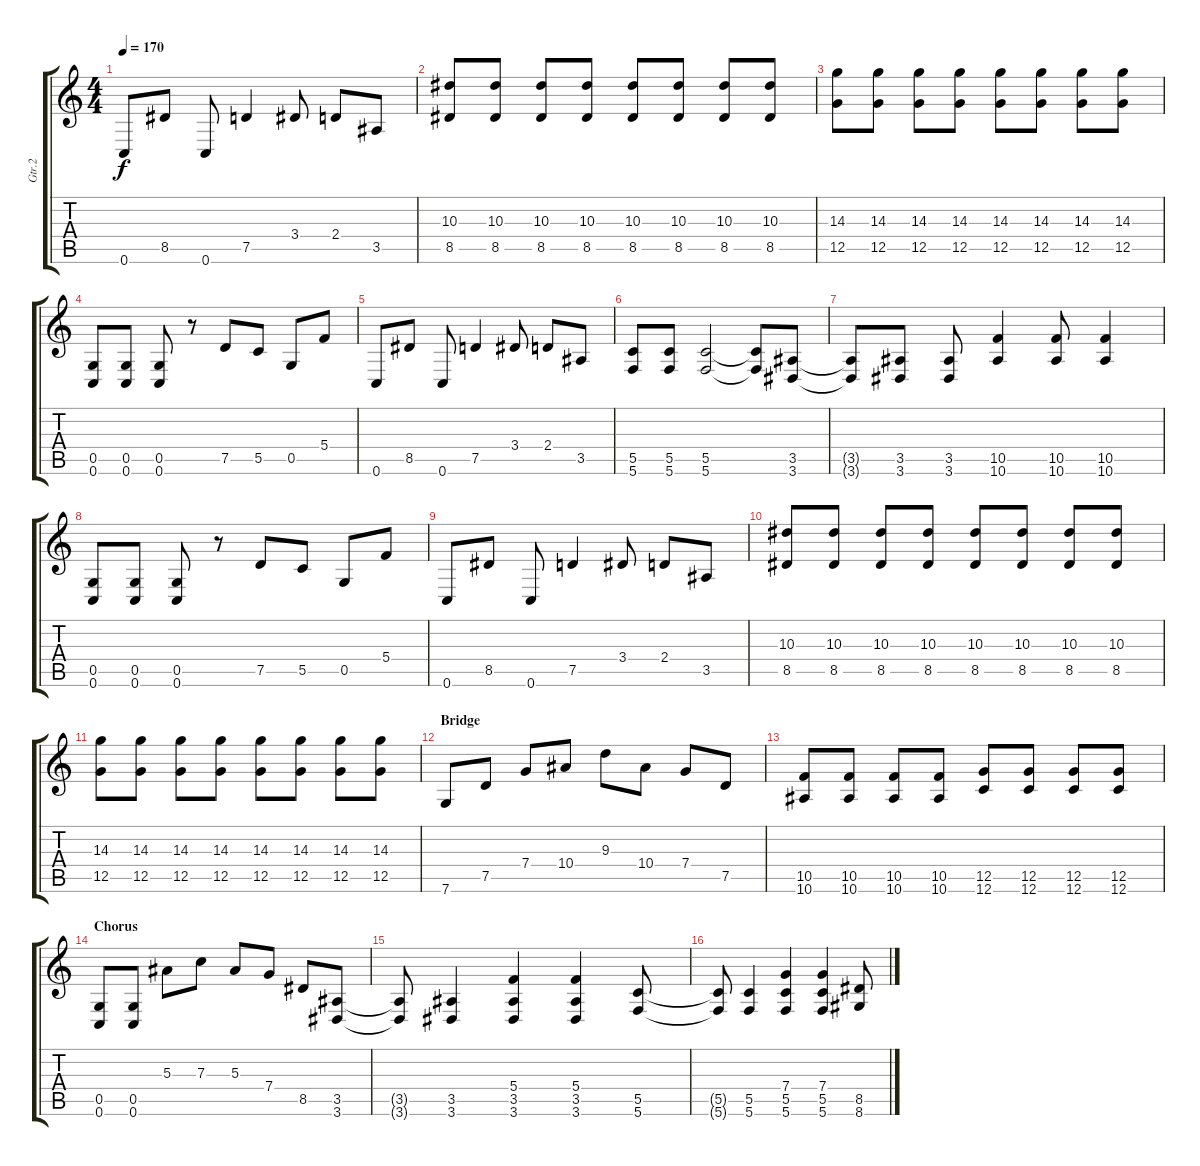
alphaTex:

\track ("Gtr.2" "Gtr.2") {instrument distortionguitar}
\staff {score tabs}
\tuning (D4 A3 F3 C3 G2 C2) {hide}
\ts (4 4)
\tempo 170
\clef g2
\ks c
0.6.8{dy f} 8.5.8 0.6.8 7.5.4 3.4.8 2.4.8 3.5.8 |
(10.3 8.5).8 (10.3 8.5).8 (10.3 8.5).8 (10.3 8.5).8 (10.3 8.5).8 (10.3 8.5).8 (10.3 8.5).8 (10.3 8.5).8 |
(14.3 12.5).8 (14.3 12.5).8 (14.3 12.5).8 (14.3 12.5).8 (14.3 12.5).8 (14.3 12.5).8 (14.3 12.5).8 (14.3 12.5).8 |
(0.5 0.6).8 (0.5 0.6).8 (0.5 0.6).8 r.8 7.5.8 5.5.8 0.5.8 5.4.8 |
0.6.8 8.5.8 0.6.8 7.5.4 3.4.8 2.4.8 3.5.8 |
(5.5 5.6).8 (5.5 5.6).8 (5.5 5.6).2 (5.5{t} 5.6{t}).8 (3.5 3.6).8 |
(3.5{t} 3.6{t}).8 (3.5 3.6).8 (3.5 3.6).8 (10.5 10.6).4 (10.5 10.6).8 (10.5 10.6).4 |
(0.5 0.6).8 (0.5 0.6).8 (0.5 0.6).8 r.8 7.5.8 5.5.8 0.5.8 5.4.8 |
0.6.8 8.5.8 0.6.8 7.5.4 3.4.8 2.4.8 3.5.8 |
(10.3 8.5).8 (10.3 8.5).8 (10.3 8.5).8 (10.3 8.5).8 (10.3 8.5).8 (10.3 8.5).8 (10.3 8.5).8 (10.3 8.5).8 |
(14.3 12.5).8 (14.3 12.5).8 (14.3 12.5).8 (14.3 12.5).8 (14.3 12.5).8 (14.3 12.5).8 (14.3 12.5).8 (14.3 12.5).8 |
\section ("" "Bridge")
7.6.8 7.5.8 7.4.8 10.4.8 9.3.8 10.4.8 7.4.8 7.5.8 |
(10.5 10.6).8 (10.5 10.6).8 (10.5 10.6).8 (10.5 10.6).8 (12.5 12.6).8 (12.5 12.6).8 (12.5 12.6).8 (12.5 12.6).8 |
\section ("" "Chorus")
(0.5 0.6).8 (0.5 0.6).8 5.3.8 7.3.8 5.3.8 7.4.8 8.5.8 (3.5 3.6).8 |
(3.5{t} 3.6{t}).8 (3.5 3.6).4 (5.4 3.5 3.6).4 (5.4 3.5 3.6).4 (5.5 5.6).8 |
(5.5{t} 5.6{t}).8 (5.5 5.6).4 (7.4 5.5 5.6).4 (7.4 5.5 5.6).4 (8.5 8.6).8
